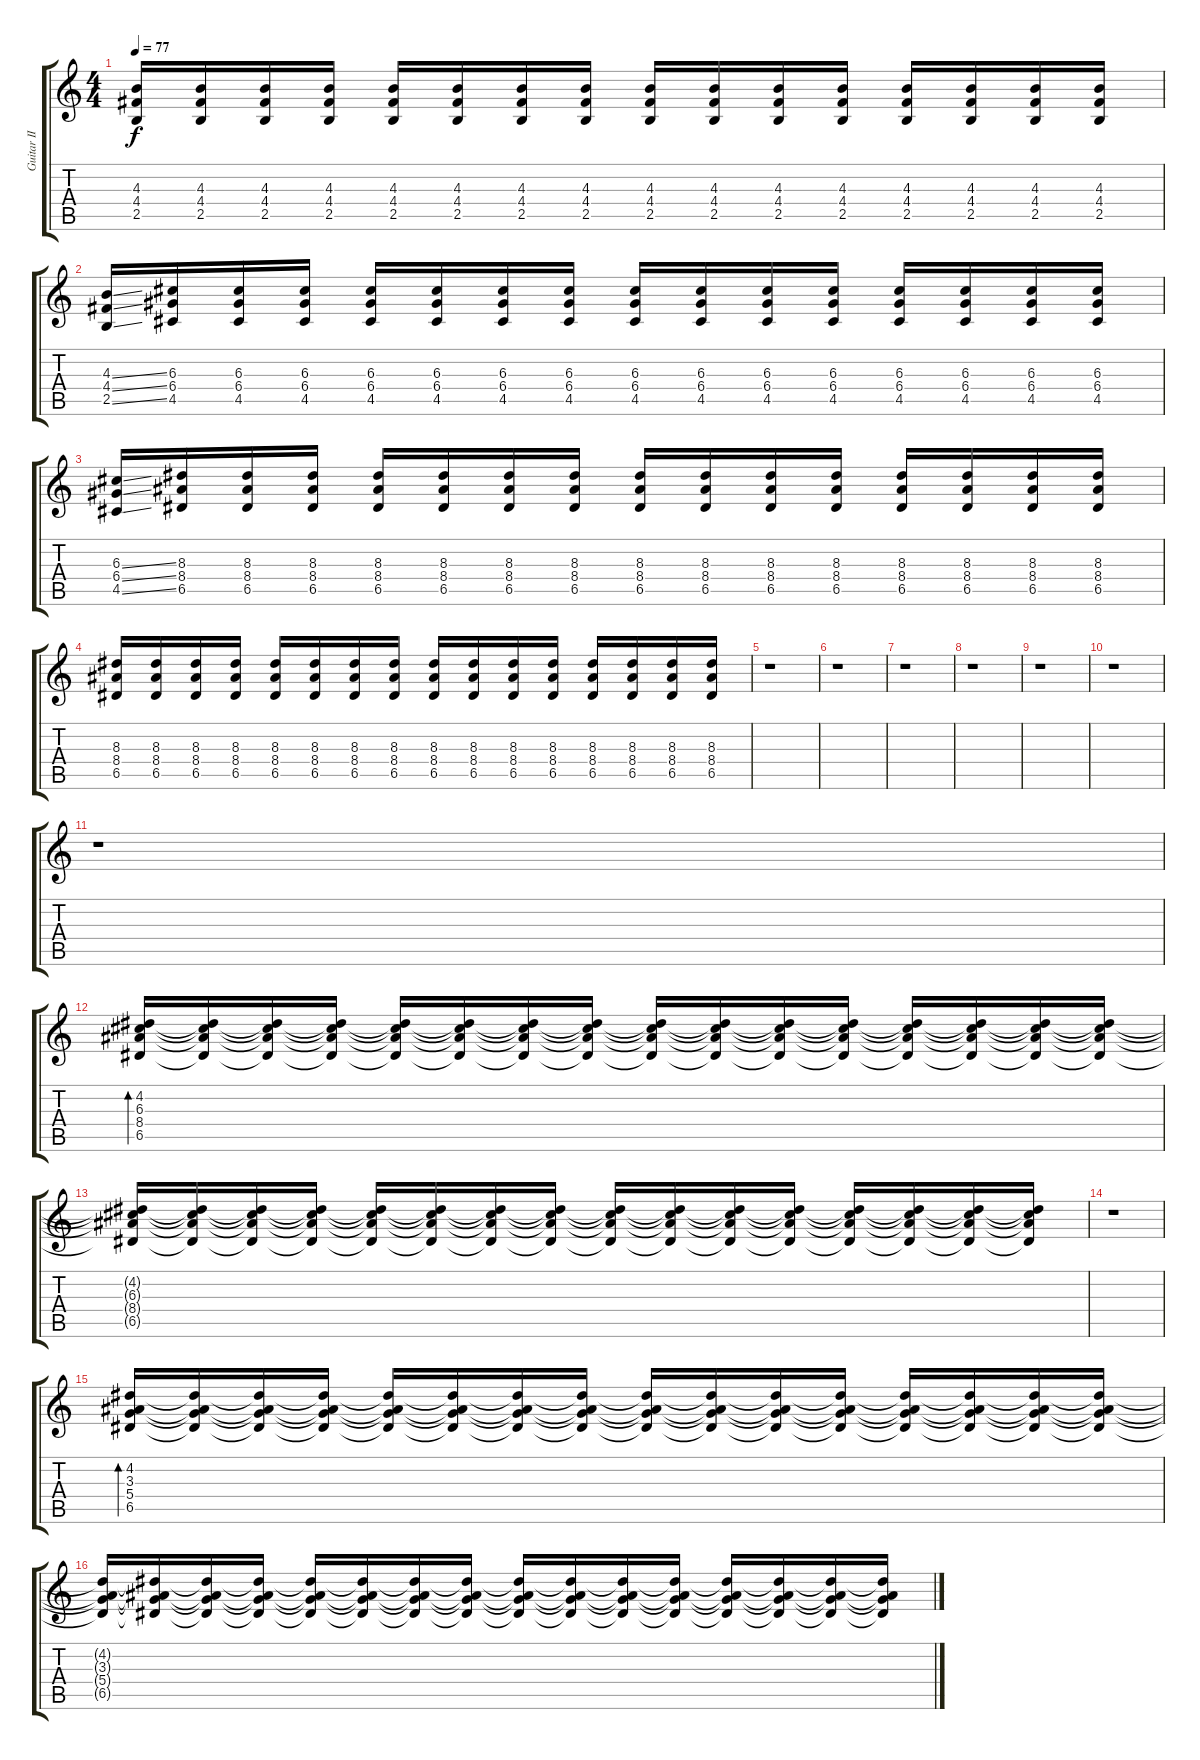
\track ("Guitar II" "Guitar II") {instrument overdrivenguitar}
\staff {score tabs}
\tuning (E4 B3 G3 D3 A2 Eb2) {hide}
\ts (4 4)
\tempo 77
\clef g2
\ks c
(4.3 4.4 2.5).16{dy f} (4.3 4.4 2.5).16 (4.3 4.4 2.5).16 (4.3 4.4 2.5).16 (4.3 4.4 2.5).16 (4.3 4.4 2.5).16 (4.3 4.4 2.5).16 (4.3 4.4 2.5).16 (4.3 4.4 2.5).16 (4.3 4.4 2.5).16 (4.3 4.4 2.5).16 (4.3 4.4 2.5).16 (4.3 4.4 2.5).16 (4.3 4.4 2.5).16 (4.3 4.4 2.5).16 (4.3 4.4 2.5).16 |
(4.3{ss} 4.4{ss} 2.5{ss}).16 (6.3 6.4 4.5).16 (6.3 6.4 4.5).16 (6.3 6.4 4.5).16 (6.3 6.4 4.5).16 (6.3 6.4 4.5).16 (6.3 6.4 4.5).16 (6.3 6.4 4.5).16 (6.3 6.4 4.5).16 (6.3 6.4 4.5).16 (6.3 6.4 4.5).16 (6.3 6.4 4.5).16 (6.3 6.4 4.5).16 (6.3 6.4 4.5).16 (6.3 6.4 4.5).16 (6.3 6.4 4.5).16 |
(6.3{ss} 6.4{ss} 4.5{ss}).16 (8.3 8.4 6.5).16 (8.3 8.4 6.5).16 (8.3 8.4 6.5).16 (8.3 8.4 6.5).16 (8.3 8.4 6.5).16 (8.3 8.4 6.5).16 (8.3 8.4 6.5).16 (8.3 8.4 6.5).16 (8.3 8.4 6.5).16 (8.3 8.4 6.5).16 (8.3 8.4 6.5).16 (8.3 8.4 6.5).16 (8.3 8.4 6.5).16 (8.3 8.4 6.5).16 (8.3 8.4 6.5).16 |
(8.3 8.4 6.5).16 (8.3 8.4 6.5).16 (8.3 8.4 6.5).16 (8.3 8.4 6.5).16 (8.3 8.4 6.5).16 (8.3 8.4 6.5).16 (8.3 8.4 6.5).16 (8.3 8.4 6.5).16 (8.3 8.4 6.5).16 (8.3 8.4 6.5).16 (8.3 8.4 6.5).16 (8.3 8.4 6.5).16 (8.3 8.4 6.5).16 (8.3 8.4 6.5).16 (8.3 8.4 6.5).16 (8.3 8.4 6.5).16 |
r.1 |
r.1 |
r.1 |
r.1 |
r.1 |
r.1 |
r.1 |
(4.2 6.3 8.4 6.5).16{bd 240 volume 13} (4.2{t} 6.3{t} 8.4{t} 6.5{t}).16 (4.2{t} 6.3{t} 8.4{t} 6.5{t}).16{volume 12} (4.2{t} 6.3{t} 8.4{t} 6.5{t}).16 (4.2{t} 6.3{t} 8.4{t} 6.5{t}).16{volume 11} (4.2{t} 6.3{t} 8.4{t} 6.5{t}).16 (4.2{t} 6.3{t} 8.4{t} 6.5{t}).16{volume 10} (4.2{t} 6.3{t} 8.4{t} 6.5{t}).16 (4.2{t} 6.3{t} 8.4{t} 6.5{t}).16{volume 9} (4.2{t} 6.3{t} 8.4{t} 6.5{t}).16 (4.2{t} 6.3{t} 8.4{t} 6.5{t}).16{volume 8} (4.2{t} 6.3{t} 8.4{t} 6.5{t}).16 (4.2{t} 6.3{t} 8.4{t} 6.5{t}).16{volume 7} (4.2{t} 6.3{t} 8.4{t} 6.5{t}).16 (4.2{t} 6.3{t} 8.4{t} 6.5{t}).16{volume 6} (4.2{t} 6.3{t} 8.4{t} 6.5{t}).16 |
(4.2{t} 6.3{t} 8.4{t} 6.5{t}).16{volume 5} (4.2{t} 6.3{t} 8.4{t} 6.5{t}).16 (4.2{t} 6.3{t} 8.4{t} 6.5{t}).16{volume 4} (4.2{t} 6.3{t} 8.4{t} 6.5{t}).16 (4.2{t} 6.3{t} 8.4{t} 6.5{t}).16{volume 3} (4.2{t} 6.3{t} 8.4{t} 6.5{t}).16 (4.2{t} 6.3{t} 8.4{t} 6.5{t}).16{volume 2} (4.2{t} 6.3{t} 8.4{t} 6.5{t}).16 (4.2{t} 6.3{t} 8.4{t} 6.5{t}).16{volume 1} (4.2{t} 6.3{t} 8.4{t} 6.5{t}).16 (4.2{t} 6.3{t} 8.4{t} 6.5{t}).16{volume 0} (4.2{t} 6.3{t} 8.4{t} 6.5{t}).16 (4.2{t} 6.3{t} 8.4{t} 6.5{t}).16 (4.2{t} 6.3{t} 8.4{t} 6.5{t}).16 (4.2{t} 6.3{t} 8.4{t} 6.5{t}).16 (4.2{t} 6.3{t} 8.4{t} 6.5{t}).16 |
r.1{volume 13} |
(4.2 3.3 5.4 6.5).16{bd 240 volume 13} (4.2{t} 3.3{t} 5.4{t} 6.5{t}).16 (4.2{t} 3.3{t} 5.4{t} 6.5{t}).16{volume 12} (4.2{t} 3.3{t} 5.4{t} 6.5{t}).16 (4.2{t} 3.3{t} 5.4{t} 6.5{t}).16{volume 11} (4.2{t} 3.3{t} 5.4{t} 6.5{t}).16 (4.2{t} 3.3{t} 5.4{t} 6.5{t}).16{volume 10} (4.2{t} 3.3{t} 5.4{t} 6.5{t}).16 (4.2{t} 3.3{t} 5.4{t} 6.5{t}).16{volume 9} (4.2{t} 3.3{t} 5.4{t} 6.5{t}).16 (4.2{t} 3.3{t} 5.4{t} 6.5{t}).16{volume 8} (4.2{t} 3.3{t} 5.4{t} 6.5{t}).16 (4.2{t} 3.3{t} 5.4{t} 6.5{t}).16{volume 7} (4.2{t} 3.3{t} 5.4{t} 6.5{t}).16 (4.2{t} 3.3{t} 5.4{t} 6.5{t}).16{volume 6} (4.2{t} 3.3{t} 5.4{t} 6.5{t}).16 |
(4.2{t} 3.3{t} 5.4{t} 6.5{t}).16{volume 5} (4.2{t} 3.3{t} 5.4{t} 6.5{t}).16 (4.2{t} 3.3{t} 5.4{t} 6.5{t}).16{volume 4} (4.2{t} 3.3{t} 5.4{t} 6.5{t}).16 (4.2{t} 3.3{t} 5.4{t} 6.5{t}).16{volume 3} (4.2{t} 3.3{t} 5.4{t} 6.5{t}).16 (4.2{t} 3.3{t} 5.4{t} 6.5{t}).16{volume 2} (4.2{t} 3.3{t} 5.4{t} 6.5{t}).16 (4.2{t} 3.3{t} 5.4{t} 6.5{t}).16{volume 1} (4.2{t} 3.3{t} 5.4{t} 6.5{t}).16 (4.2{t} 3.3{t} 5.4{t} 6.5{t}).16{volume 0} (4.2{t} 3.3{t} 5.4{t} 6.5{t}).16 (4.2{t} 3.3{t} 5.4{t} 6.5{t}).16 (4.2{t} 3.3{t} 5.4{t} 6.5{t}).16 (4.2{t} 3.3{t} 5.4{t} 6.5{t}).16 (4.2{t} 3.3{t} 5.4{t} 6.5{t}).16
